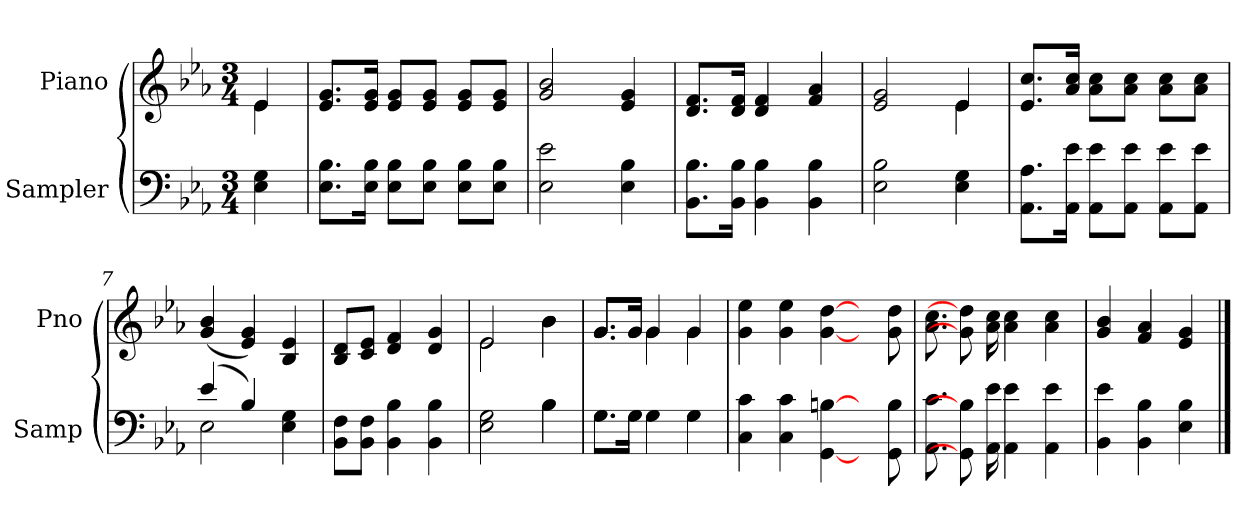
**kern	**kern
*part2	*part1
*staff2	*staff1
*I"Sampler	*I"Piano
*I'Samp	*I'Pno
*clefF4	*clefG2
*k[b-e-a-]	*k[b-e-a-]
*E-:	*E-:
*M3/4	*M3/4
=1	=1
*	*^
4E- 4G	4e-/	4e-
*	*v	*v
=2	=2
8.E-\ 8.B-\L	8.e-/ 8.g/L
16E-\ 16B-\Jk	16e-/ 16g/Jk
8E-\ 8B-\L	8e-/ 8g/L
8E-\ 8B-\J	8e-/ 8g/J
8E-\ 8B-\L	8e-/ 8g/L
8E-\ 8B-\J	8e-/ 8g/J
=3	=3
2E- 2e-	2g 2b-
4E- 4B-	4e- 4g
=4	=4
8.BB-\ 8.B-\L	8.d/ 8.f/L
16BB-\ 16B-\Jk	16d/ 16f/Jk
4BB- 4B-	4d 4f
4BB- 4B-	4f 4a-
=5	=5
*	*^
2E- 2B-	2e- 2g	2ryy
4E- 4G	4e-/	4e-
*	*v	*v
=6	=6
8.AA-\ 8.A-\L	8.e-/ 8.cc/L
16AA-\ 16e-\Jk	16a-/ 16cc/Jk
8AA-\ 8e-\L	8a-\ 8cc\L
8AA-\ 8e-\J	8a-\ 8cc\J
8AA-\ 8e-\L	8a-\ 8cc\L
8AA-\ 8e-\J	8a-\ 8cc\J
=7	=7
*^	*
(4e-/	2E-	(4g 4b-
4B-/)	.	4e- 4g)
4E- 4G	4ryy	4B- 4e-
*v	*v	*
=8	=8
8BB-\ 8F\L	8B-/ 8d/L
8BB-\ 8F\J	8c/ 8e-/J
4BB- 4B-	4d 4f
4BB- 4B-	4d 4g
=9	=9
*^	*^
2E- 2G	2ryy	2e-/	2e-
4B-\	4B-	4b-\	4b-
=10	=10	=10	=10
8.G\L	8.G\L	8.g/L	8.g/L
16G\Jk	16G\Jk	16g/Jk	16g/Jk
4G\	4G	4g/	4g
4G\	4G	4g/	4g
*v	*v	*	*
*	*v	*v
=11	=11
4C 4c	4g 4ee-
4C 4c	4g 4ee-
[4GG [4Bn	[4g [4dd
8ryy	8ryy
8GG 8B	8g 8dd
=12	=12
8.AA- 8.c	8.a- 8.cc
8GG] 8B]	8g] 8dd]
16AA- 16e-	16a- 16cc
4AA- 4e-	4a- 4cc
4AA- 4e-	4a- 4cc
=13	=13
4BB- 4e-	4g 4b-
4BB- 4B-	4f 4a-
4E- 4B-	4e- 4g
==	==
*-	*-
